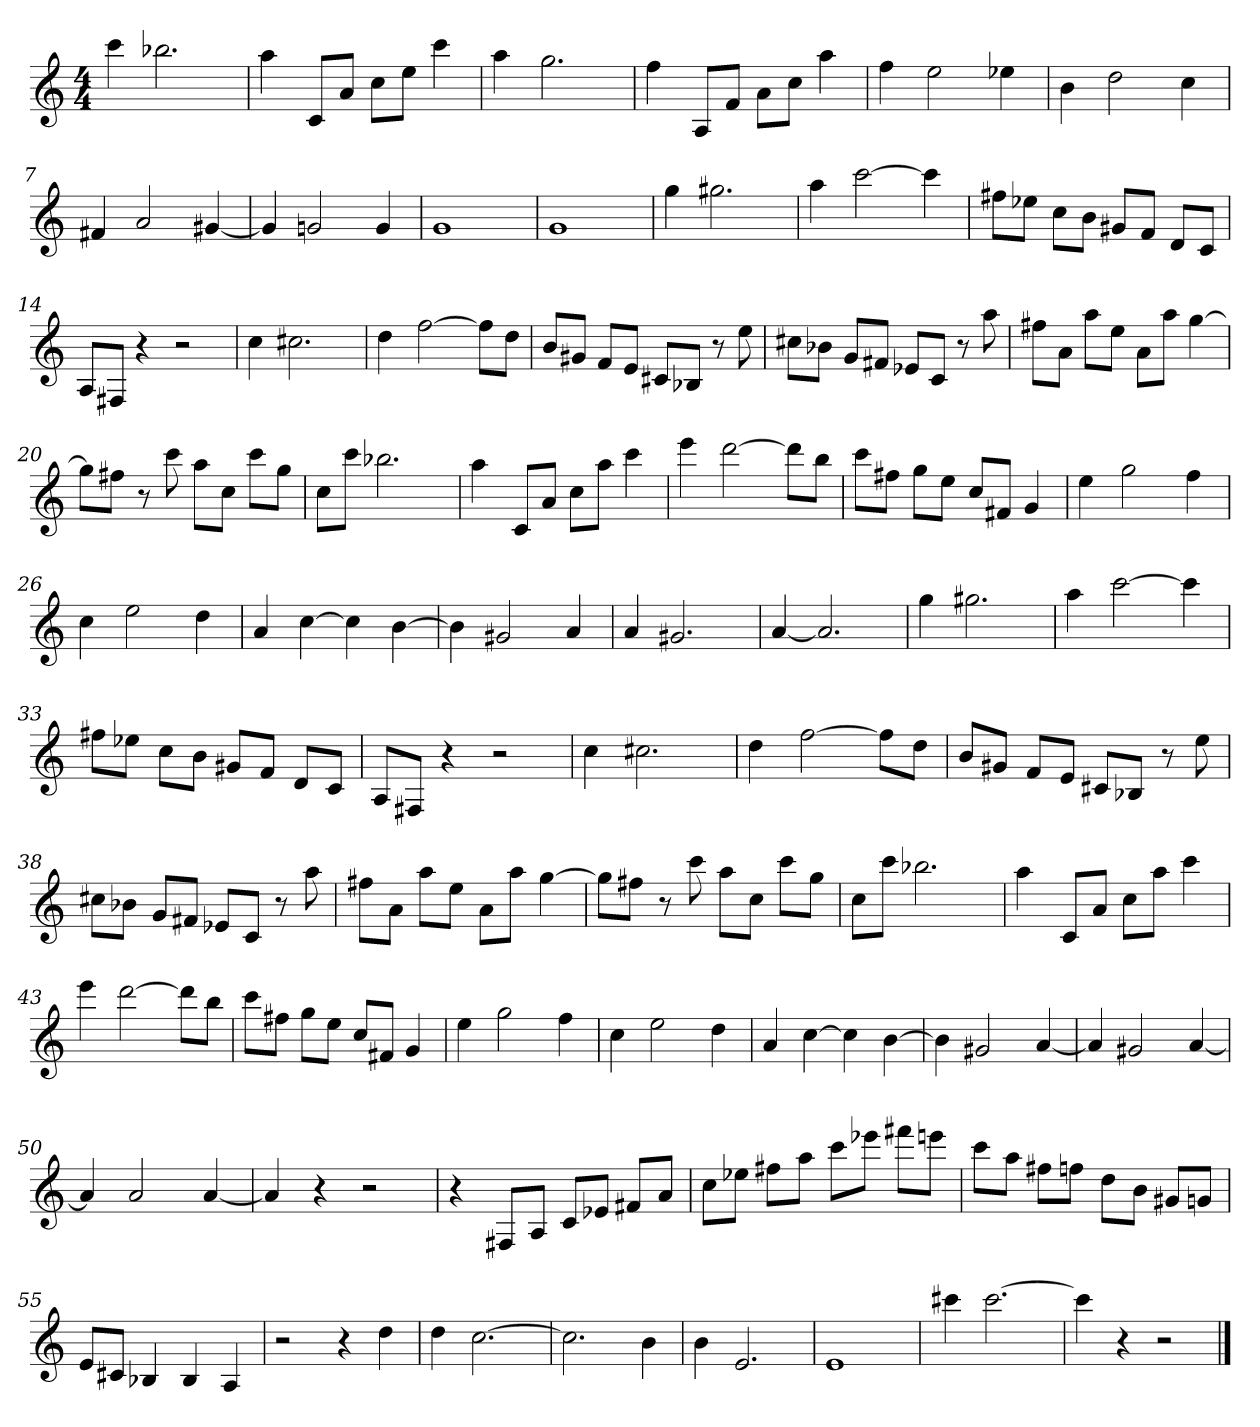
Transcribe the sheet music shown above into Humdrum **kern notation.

**kern
*part1
*staff1
*clefG2
*k[]
*C:
*M4/4
=1
4ccc
2.bb-X
=2
4aa
8c/L
8a/J
8cc\L
8ee\J
4ccc
=3
4aa
2.gg
=4
4ff
8A/L
8f/J
8a\L
8cc\J
4aa
=5
4ff
2ee
4ee-X
=6
4b
2dd
4cc
=7
4f#X
2a
[4g#X
=8
4g#]
2gn
4g
=9
1g
=10
1g
=11
4gg
2.gg#X
=12
4aa
[2ccc
4ccc]
=13
8ff#X\L
8ee-X\J
8cc\L
8b\J
8g#X/L
8f/J
8d/L
8c/J
=14
8A/L
8F#X/J
4r
2r
=15
4cc
2.cc#X
=16
4dd
[2ff
8ff\L]
8dd\J
=17
8b/L
8g#X/J
8f/L
8e/J
8c#X/L
8B-X/J
8r
8ee
=18
8cc#X\L
8b-X\J
8g/L
8f#X/J
8e-X/L
8c/J
8r
8aa
=19
8ff#X\L
8a\J
8aa\L
8ee\J
8a\L
8aa\J
[4gg
=20
8gg\L]
8ff#X\J
8r
8ccc
8aa\L
8cc\J
8ccc\L
8gg\J
=21
8cc\L
8ccc\J
2.bb-X
=22
4aa
8c/L
8a/J
8cc\L
8aa\J
4ccc
=23
4eee
[2ddd
8ddd\L]
8bb\J
=24
8ccc\L
8ff#X\J
8gg\L
8ee\J
8cc/L
8f#X/J
4g
=25
4ee
2gg
4ff
=26
4cc
2ee
4dd
=27
4a
[4cc
4cc]
[4b
=28
4b]
2g#X
4a
=29
4a
2.g#X
=30
[4a
2.a]
=31
4gg
2.gg#X
=32
4aa
[2ccc
4ccc]
=33
8ff#X\L
8ee-X\J
8cc\L
8b\J
8g#X/L
8f/J
8d/L
8c/J
=34
8A/L
8F#X/J
4r
2r
=35
4cc
2.cc#X
=36
4dd
[2ff
8ff\L]
8dd\J
=37
8b/L
8g#X/J
8f/L
8e/J
8c#X/L
8B-X/J
8r
8ee
=38
8cc#X\L
8b-X\J
8g/L
8f#X/J
8e-X/L
8c/J
8r
8aa
=39
8ff#X\L
8a\J
8aa\L
8ee\J
8a\L
8aa\J
[4gg
=40
8gg\L]
8ff#X\J
8r
8ccc
8aa\L
8cc\J
8ccc\L
8gg\J
=41
8cc\L
8ccc\J
2.bb-X
=42
4aa
8c/L
8a/J
8cc\L
8aa\J
4ccc
=43
4eee
[2ddd
8ddd\L]
8bb\J
=44
8ccc\L
8ff#X\J
8gg\L
8ee\J
8cc/L
8f#X/J
4g
=45
4ee
2gg
4ff
=46
4cc
2ee
4dd
=47
4a
[4cc
4cc]
[4b
=48
4b]
2g#X
[4a
=49
4a]
2g#X
[4a
=50
4a]
2a
[4a
=51
4a]
4r
2r
=52
4r
8F#X/L
8A/J
8c/L
8e-X/J
8f#X/L
8a/J
=53
8cc\L
8ee-X\J
8ff#X\L
8aa\J
8ccc\L
8eee-X\J
8fff#X\L
8eeen\J
=54
8ccc\L
8aa\J
8ff#X\L
8ffn\J
8dd\L
8b\J
8g#X/L
8gn/J
=55
8e/L
8c#X/J
4B-X
4B-
4A
=56
2r
4r
4dd
=57
4dd
[2.cc
=58
2.cc]
4b
=59
4b
2.e
=60
1e
=61
4ccc#X
[2.ccc#
=62
4ccc#]
4r
2r
==
*-
